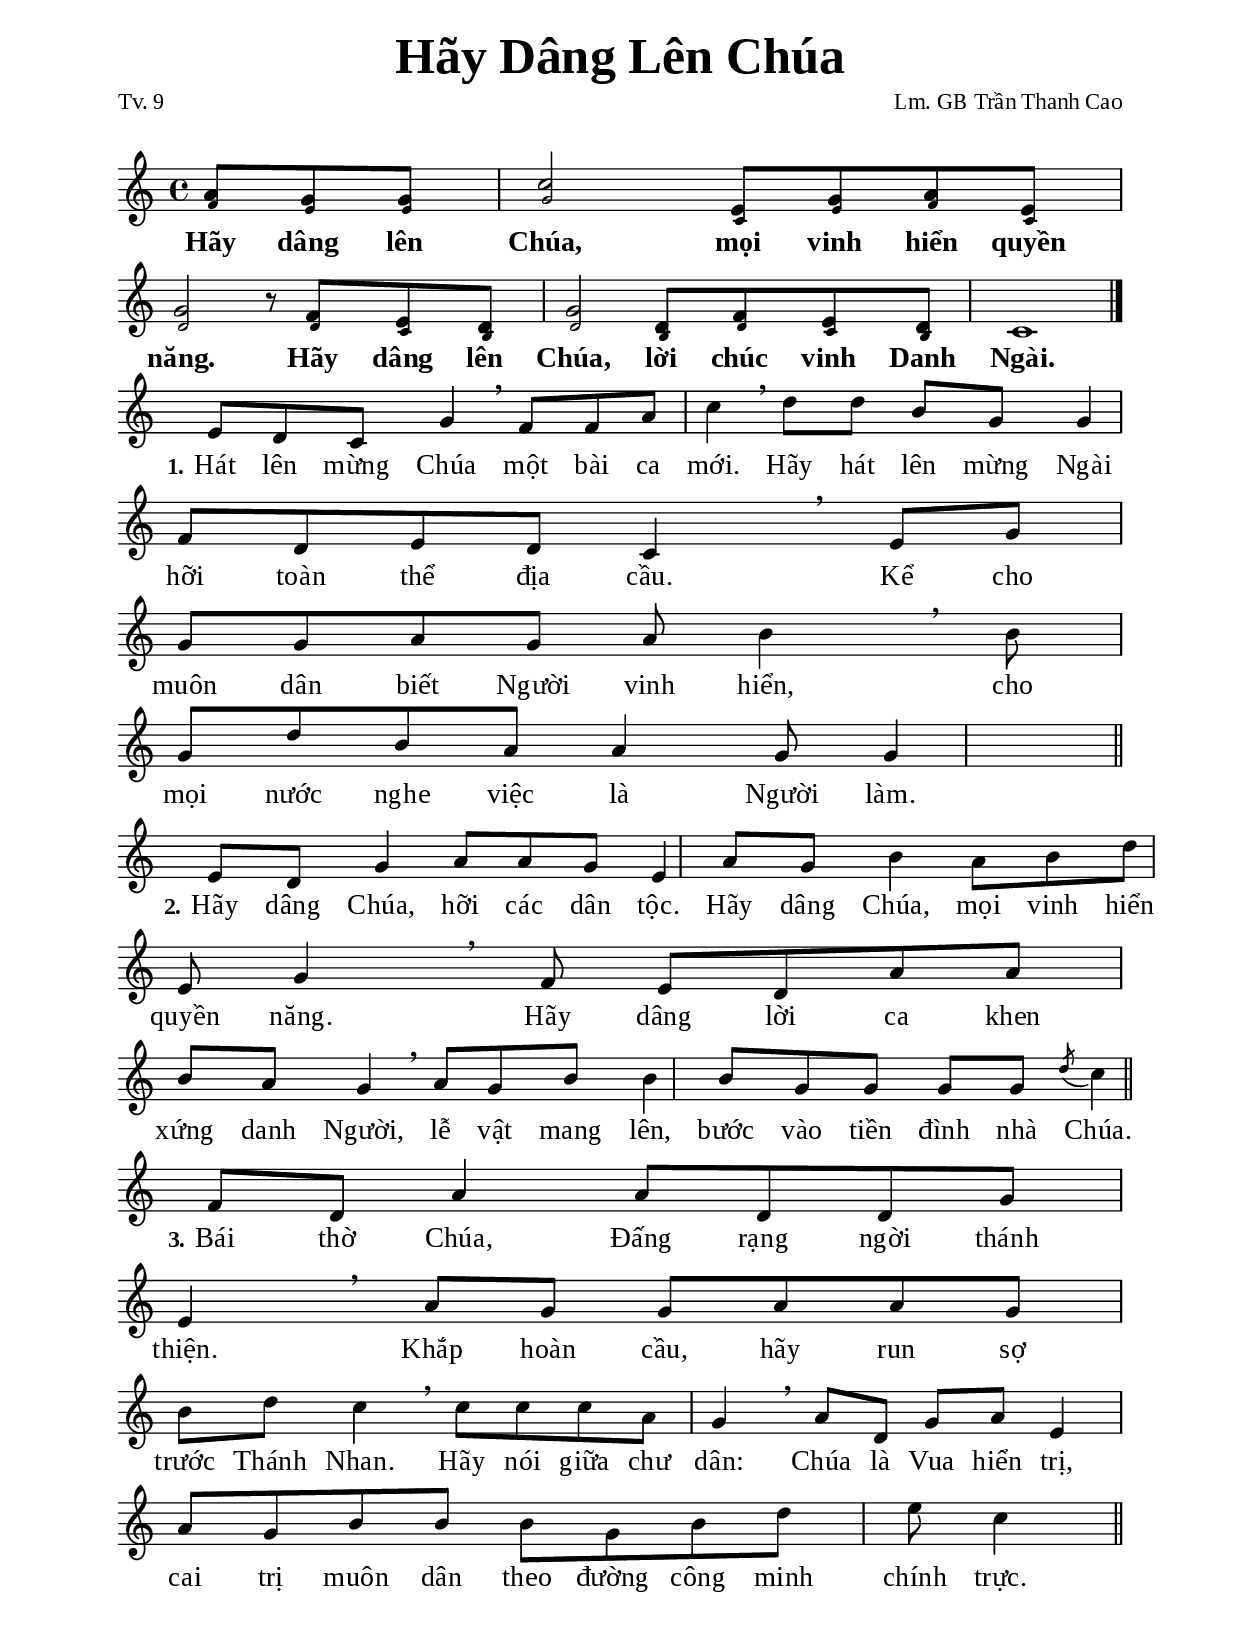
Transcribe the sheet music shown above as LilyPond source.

% Cài đặt chung
\version "2.22.1"
\include "english.ly"

\header {
  title = \markup { \fontsize #3 "Hãy Dâng Lên Chúa" }
  poet = "Tv. 9"
  composer = "Lm. GB Trần Thanh Cao"
  arranger = " "
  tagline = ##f
}

% Nhạc điệp khúc
nhacDiepKhucSop = \relative c'' {
  \partial 4. a8 g g |
  c2 e,8 g a e |
  g2 r8 f e d |
  g2 d8 f e d |
  c1 \bar "|."
}

nhacDiepKhucBas = \relative c' {
  \partial 4. f8 e e |
  g2 c,8 e f c |
  d2 r8 d c b |
  d2 b8 d c b
}

% Nhạc phiên khúc
nhacPhienKhucMot = \relative c' {
  e8 d c g'4 \breathe
  f8 f a c4 \breathe
  d8 d b g g4
  f8 d e d c4 \breathe
  e8 g g g a g a b4 \breathe
  b8 g d' b a a4 g8 g4 \bar "||"
}

nhacPhienKhucHai = \relative c' {
  e8 d g4 a8 a g e4
  a8 g b4 a8 b d e, g4 \breathe
  f8 e d a' a b a g4 \breathe
  a8 g b b4 b8 g g g g \acciaccatura d'8 c4 \bar "||"
}

nhacPhienKhucBa = \relative c' {
  f8 d a'4 a8 d, d g e4 \breathe
  a8 g g a a g b d c4 \breathe
  c8 c c a g4 \breathe
  a8 d, g a e4
  a8 g b b b g b d e c4 \bar "||"
}

% Lời điệp khúc
loiDiepKhuc = \lyricmode {
  Hãy dâng lên Chúa, mọi vinh hiển quyền năng.
  Hãy dâng lên Chúa, lời chúc vinh Danh Ngài.
}

% Lời phiên khúc
loiPhienKhucMot = \lyricmode {
  \set stanza = #"1."
  Hát lên mừng Chúa một bài ca mới.
  Hãy hát lên mừng Ngài hỡi toàn thể địa cầu.
  Kể cho muôn dân biết Người vinh hiển,
  cho mọi nước nghe việc là Người làm.
}

loiPhienKhucHai = \lyricmode {
  \set stanza = #"2."
  Hãy dâng Chúa, hỡi các dân tộc.
  Hãy dâng Chúa, mọi vinh hiển quyền năng.
  Hãy dâng lời ca khen xứng danh Người,
  lễ vật mang lên, bước vào tiền đình nhà Chúa.
}

loiPhienKhucBa = \lyricmode {
  \set stanza = #"3."
  Bái thờ Chúa, Đấng rạng ngời thánh thiện.
  Khắp hoàn cầu, hãy run sợ trước Thánh Nhan.
  Hãy nói giữa chư dân:
  Chúa là Vua hiển trị,
  cai trị muôn dân theo đường công minh chính trực.
}

% Dàn trang
\paper {
  #(set-paper-size "a4")
  top-margin = 20\mm
  bottom-margin = 10\mm
  left-margin = 20\mm
  right-margin = 20\mm
  indent = #0
  #(define fonts
    (make-pango-font-tree
      "Liberation Serif"
      "Liberation Serif"
      "Liberation Serif"
      (/ 20 20)))
  page-count = #1
  system-system-spacing = #'((basic-distance . 12))
  score-system-spacing = #'((basic-distance . 12))
}

% Thiết lập tông và nhịp
TongNhip = { \key c \major \time 4/4 }

% Đổi kích thước nốt cho bè phụ
notBePhu =
#(define-music-function (font-size music) (number? ly:music?)
   (for-some-music
     (lambda (m)
       (if (music-is-of-type? m 'rhythmic-event)
           (begin
             (set! (ly:music-property m 'tweaks)
                   (cons `(font-size . ,font-size)
                         (ly:music-property m 'tweaks)))
             #t)
           #f))
     music)
   music)

\score {
  \new ChoirStaff <<
    \new Staff = diepKhuc \with {
        \consists "Merge_rests_engraver"
        %\magnifyStaff #(magstep +1)
        printPartCombineTexts = ##f
      }
      <<
      \new Voice \TongNhip \partCombine 
        \nhacDiepKhucSop
        \notBePhu -3 { \nhacDiepKhucBas }
      \new NullVoice = nhacThamChieu \nhacDiepKhucSop
      \new Lyrics \lyricsto nhacThamChieu \loiDiepKhuc
      >>
  >>
  \layout {
    \override Lyrics.LyricText.font-series = #'bold
    \override Lyrics.LyricText.font-size = #+2
    \override Lyrics.LyricSpace.minimum-distance = #3.2
    \override Score.BarNumber.break-visibility = ##(#f #f #f)
    \override Score.SpacingSpanner.uniform-stretching = ##t
  }
}

\score {
  \new ChoirStaff <<
    \new Staff = phienKhuc \with {
        %\magnifyStaff #(magstep +1)
      }
      <<
      \new Voice = beSop {
        \key c \major \time 4/4 \nhacPhienKhucMot
      }
    >>
    \new Lyrics \lyricsto beSop \loiPhienKhucMot
  >>
  \layout {
    \override Staff.TimeSignature.transparent = ##t
    \override Lyrics.LyricText.font-size = #+2
    \override Lyrics.LyricSpace.minimum-distance = #2.5
    \override Score.BarNumber.break-visibility = ##(#f #f #f)
    \override Score.SpacingSpanner.uniform-stretching = ##t
    \set Score.barAlways = ##t
    \set Score.defaultBarType = ""
  } 
}

\score {
  \new ChoirStaff <<
    \new Staff = phienKhuc \with {
        %\magnifyStaff #(magstep +1)
      }
      <<
      \new Voice = beSop {
        \key c \major \time 4/4 \nhacPhienKhucHai
      }
    >>
    \new Lyrics \lyricsto beSop \loiPhienKhucHai
  >>
  \layout {
    \override Staff.TimeSignature.transparent = ##t
    \override Lyrics.LyricText.font-size = #+2
    \override Lyrics.LyricSpace.minimum-distance = #2.5
    \override Score.BarNumber.break-visibility = ##(#f #f #f)
    \override Score.SpacingSpanner.uniform-stretching = ##t
    \set Score.barAlways = ##t
    \set Score.defaultBarType = ""
  } 
}

\score {
  \new ChoirStaff <<
    \new Staff = phienKhuc \with {
        %\magnifyStaff #(magstep +1)
      }
      <<
      \new Voice = beSop {
        \key c \major \time 4/4 \nhacPhienKhucBa
      }
    >>
    \new Lyrics \lyricsto beSop \loiPhienKhucBa
  >>
  \layout {
    \override Staff.TimeSignature.transparent = ##t
    \override Lyrics.LyricText.font-size = #+2
    \override Lyrics.LyricSpace.minimum-distance = #1.7
    \override Score.BarNumber.break-visibility = ##(#f #f #f)
    \override Score.SpacingSpanner.uniform-stretching = ##t
    \set Score.barAlways = ##t
    \set Score.defaultBarType = ""
  } 
}
